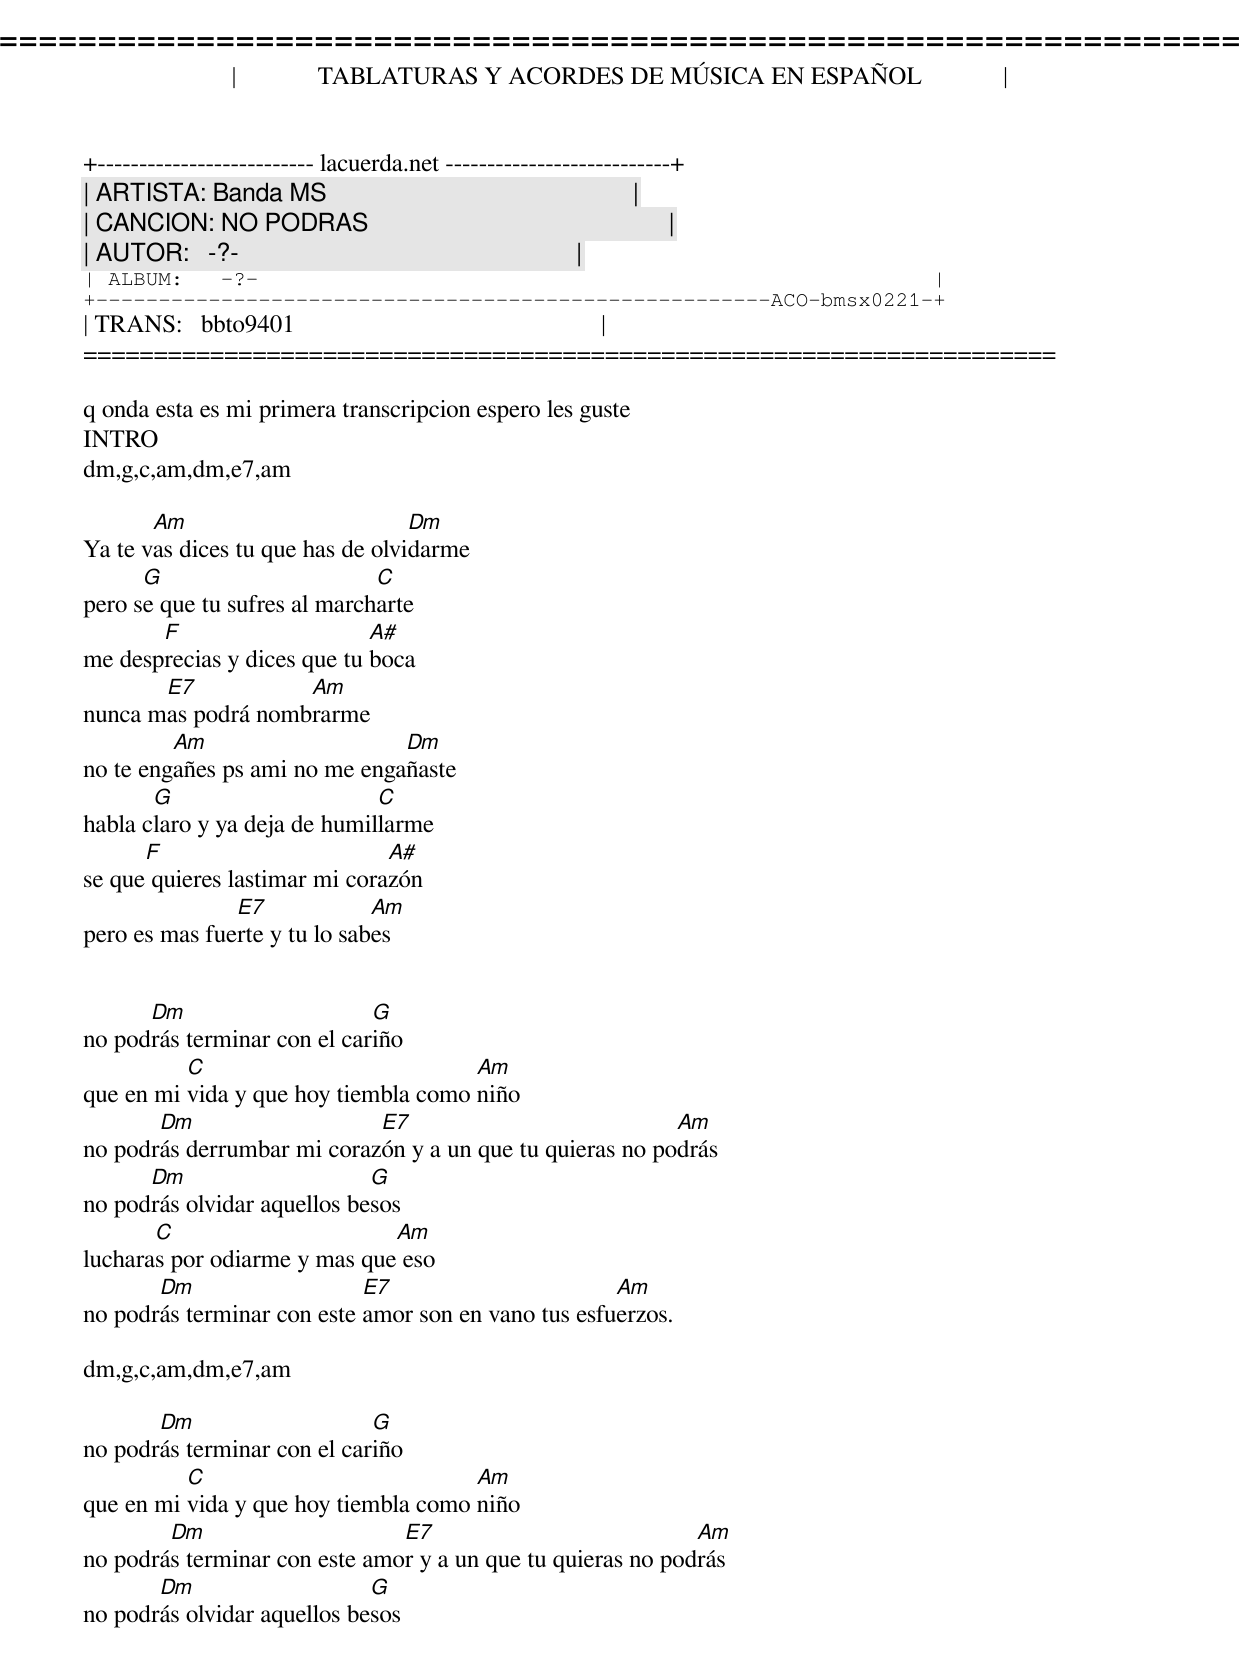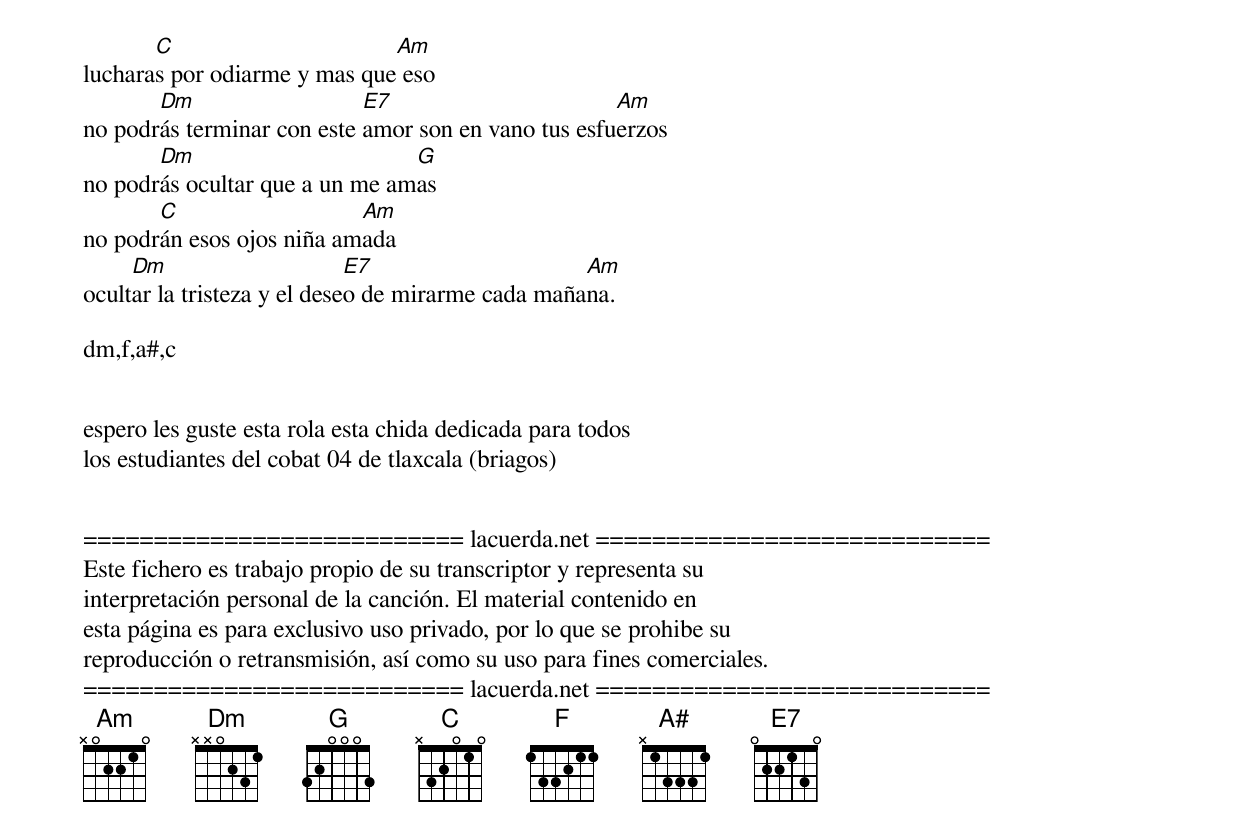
=====================================================================
|             TABLATURAS Y ACORDES DE MÚSICA EN ESPAÑOL             |
+-------------------------- lacuerda.net ---------------------------+
| ARTISTA: Banda MS                                                 |
| CANCION: NO PODRAS                                                |
| AUTOR:   -?-                                                      |
| ALBUM:   -?-                                                      |
+------------------------------------------------------ACO-bmsx0221-+
| TRANS:   bbto9401                                                 |
=====================================================================

q onda esta es mi primera transcripcion espero les guste
INTRO
dm,g,c,am,dm,e7,am

       Am                         Dm
Ya te vas dices tu que has de olvidarme
      G                       C
pero se que tu sufres al marcharte
       F                     A#
me desprecias y dices que tu boca
       E7           Am
nunca mas podrá nombrarme
         Am                    Dm
no te engañes ps ami no me engañaste
       G                      C
habla claro y ya deja de humillarme
      F                        A#
se que quieres lastimar mi corazón
               E7             Am
pero es mas fuerte y tu lo sabes


      Dm                     G
no podrás terminar con el cariño
          C                           Am
que en mi vida y que hoy tiembla como niño
       Dm                   E7                            Am
no podrás derrumbar mi corazón y a un que tu quieras no podrás
      Dm                     G
no podrás olvidar aquellos besos
       C                      Am
lucharas por odiarme y mas que eso
       Dm                   E7                       Am
no podrás terminar con este amor son en vano tus esfuerzos.

dm,g,c,am,dm,e7,am

       Dm                    G
no podrás terminar con el cariño
          C                           Am
que en mi vida y que hoy tiembla como niño
        Dm                     E7                            Am
no podrás terminar con este amor y a un que tu quieras no podrás
       Dm                    G
no podrás olvidar aquellos besos
       C                      Am
lucharas por odiarme y mas que eso
       Dm                   E7                       Am
no podrás terminar con este amor son en vano tus esfuerzos
       Dm                       G
no podrás ocultar que a un me amas
       C                   Am
no podrán esos ojos niña amada
     Dm                      E7                    Am
ocultar la tristeza y el deseo de mirarme cada mañana.

dm,f,a#,c


espero les guste esta rola esta chida dedicada para todos
los estudiantes del cobat 04 de tlaxcala (briagos)


=========================== lacuerda.net ============================
Este fichero es trabajo propio de su transcriptor y representa su
interpretación personal de la canción. El material contenido en
esta página es para exclusivo uso privado, por lo que se prohibe su
reproducción o retransmisión, así como su uso para fines comerciales.
=========================== lacuerda.net ============================
